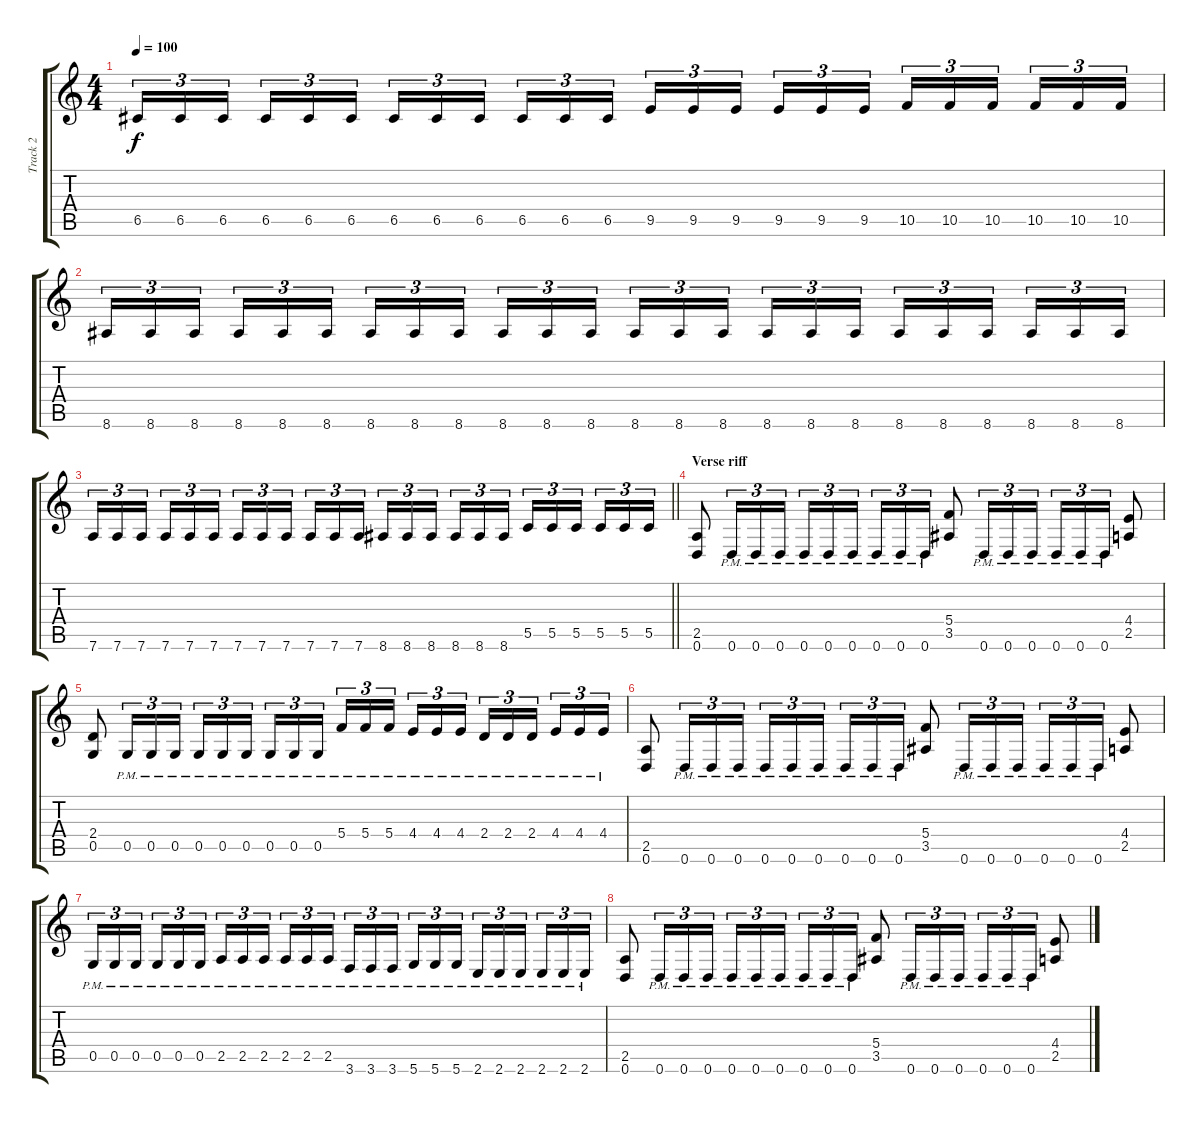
\track ("Track 2" "Track 2") {instrument distortionguitar}
\staff {score tabs}
\tuning (D4 A3 F3 C3 G2 D2) {hide}
\ts (4 4)
\tempo 100
\clef g2
\ks c
6.5.16{tu (3 2) dy f} 6.5.16{tu (3 2)} 6.5.16{tu (3 2) beam splitsecondary} 6.5.16{tu (3 2)} 6.5.16{tu (3 2)} 6.5.16{tu (3 2)} 6.5.16{tu (3 2)} 6.5.16{tu (3 2)} 6.5.16{tu (3 2) beam splitsecondary} 6.5.16{tu (3 2)} 6.5.16{tu (3 2)} 6.5.16{tu (3 2)} 9.5.16{tu (3 2)} 9.5.16{tu (3 2)} 9.5.16{tu (3 2) beam splitsecondary} 9.5.16{tu (3 2)} 9.5.16{tu (3 2)} 9.5.16{tu (3 2)} 10.5.16{tu (3 2)} 10.5.16{tu (3 2)} 10.5.16{tu (3 2) beam splitsecondary} 10.5.16{tu (3 2)} 10.5.16{tu (3 2)} 10.5.16{tu (3 2)} |
8.6.16{tu (3 2)} 8.6.16{tu (3 2)} 8.6.16{tu (3 2) beam splitsecondary} 8.6.16{tu (3 2)} 8.6.16{tu (3 2)} 8.6.16{tu (3 2)} 8.6.16{tu (3 2)} 8.6.16{tu (3 2)} 8.6.16{tu (3 2) beam splitsecondary} 8.6.16{tu (3 2)} 8.6.16{tu (3 2)} 8.6.16{tu (3 2)} 8.6.16{tu (3 2)} 8.6.16{tu (3 2)} 8.6.16{tu (3 2) beam splitsecondary} 8.6.16{tu (3 2)} 8.6.16{tu (3 2)} 8.6.16{tu (3 2)} 8.6.16{tu (3 2)} 8.6.16{tu (3 2)} 8.6.16{tu (3 2) beam splitsecondary} 8.6.16{tu (3 2)} 8.6.16{tu (3 2)} 8.6.16{tu (3 2)} |
\barLineRight lightlight
7.6.16{tu (3 2)} 7.6.16{tu (3 2)} 7.6.16{tu (3 2) beam splitsecondary} 7.6.16{tu (3 2)} 7.6.16{tu (3 2)} 7.6.16{tu (3 2)} 7.6.16{tu (3 2)} 7.6.16{tu (3 2)} 7.6.16{tu (3 2) beam splitsecondary} 7.6.16{tu (3 2)} 7.6.16{tu (3 2)} 7.6.16{tu (3 2)} 8.6.16{tu (3 2)} 8.6.16{tu (3 2)} 8.6.16{tu (3 2) beam splitsecondary} 8.6.16{tu (3 2)} 8.6.16{tu (3 2)} 8.6.16{tu (3 2)} 5.5.16{tu (3 2)} 5.5.16{tu (3 2)} 5.5.16{tu (3 2) beam splitsecondary} 5.5.16{tu (3 2)} 5.5.16{tu (3 2)} 5.5.16{tu (3 2)} |
\section ("" "Verse riff")
(2.5 0.6).8 0.6{pm}.16{tu (3 2)} 0.6{pm}.16{tu (3 2)} 0.6{pm}.16{tu (3 2)} 0.6{pm}.16{tu (3 2)} 0.6{pm}.16{tu (3 2)} 0.6{pm}.16{tu (3 2) beam splitsecondary} 0.6{pm}.16{tu (3 2)} 0.6{pm}.16{tu (3 2)} 0.6{pm}.16{tu (3 2)} (5.4 3.5).8 0.6{pm}.16{tu (3 2)} 0.6{pm}.16{tu (3 2)} 0.6{pm}.16{tu (3 2)} 0.6{pm}.16{tu (3 2)} 0.6{pm}.16{tu (3 2)} 0.6{pm}.16{tu (3 2)} (4.4 2.5).8 |
(2.4 0.5).8 0.5{pm}.16{tu (3 2)} 0.5{pm}.16{tu (3 2)} 0.5{pm}.16{tu (3 2)} 0.5{pm}.16{tu (3 2)} 0.5{pm}.16{tu (3 2)} 0.5{pm}.16{tu (3 2) beam splitsecondary} 0.5{pm}.16{tu (3 2)} 0.5{pm}.16{tu (3 2)} 0.5{pm}.16{tu (3 2)} 5.4{pm}.16{tu (3 2)} 5.4{pm}.16{tu (3 2)} 5.4{pm}.16{tu (3 2) beam splitsecondary} 4.4{pm}.16{tu (3 2)} 4.4{pm}.16{tu (3 2)} 4.4{pm}.16{tu (3 2)} 2.4{pm}.16{tu (3 2)} 2.4{pm}.16{tu (3 2)} 2.4{pm}.16{tu (3 2) beam splitsecondary} 4.4{pm}.16{tu (3 2)} 4.4{pm}.16{tu (3 2)} 4.4{pm}.16{tu (3 2)} |
(2.5 0.6).8 0.6{pm}.16{tu (3 2)} 0.6{pm}.16{tu (3 2)} 0.6{pm}.16{tu (3 2)} 0.6{pm}.16{tu (3 2)} 0.6{pm}.16{tu (3 2)} 0.6{pm}.16{tu (3 2) beam splitsecondary} 0.6{pm}.16{tu (3 2)} 0.6{pm}.16{tu (3 2)} 0.6{pm}.16{tu (3 2)} (5.4 3.5).8 0.6{pm}.16{tu (3 2)} 0.6{pm}.16{tu (3 2)} 0.6{pm}.16{tu (3 2)} 0.6{pm}.16{tu (3 2)} 0.6{pm}.16{tu (3 2)} 0.6{pm}.16{tu (3 2)} (4.4 2.5).8 |
0.5{pm}.16{tu (3 2)} 0.5{pm}.16{tu (3 2)} 0.5{pm}.16{tu (3 2) beam splitsecondary} 0.5{pm}.16{tu (3 2)} 0.5{pm}.16{tu (3 2)} 0.5{pm}.16{tu (3 2)} 2.5{pm}.16{tu (3 2)} 2.5{pm}.16{tu (3 2)} 2.5{pm}.16{tu (3 2) beam splitsecondary} 2.5{pm}.16{tu (3 2)} 2.5{pm}.16{tu (3 2)} 2.5{pm}.16{tu (3 2)} 3.6{pm}.16{tu (3 2)} 3.6{pm}.16{tu (3 2)} 3.6{pm}.16{tu (3 2) beam splitsecondary} 5.6{pm}.16{tu (3 2)} 5.6{pm}.16{tu (3 2)} 5.6{pm}.16{tu (3 2)} 2.6{pm}.16{tu (3 2)} 2.6{pm}.16{tu (3 2)} 2.6{pm}.16{tu (3 2) beam splitsecondary} 2.6{pm}.16{tu (3 2)} 2.6{pm}.16{tu (3 2)} 2.6{pm}.16{tu (3 2)} |
(2.5 0.6).8 0.6{pm}.16{tu (3 2)} 0.6{pm}.16{tu (3 2)} 0.6{pm}.16{tu (3 2)} 0.6{pm}.16{tu (3 2)} 0.6{pm}.16{tu (3 2)} 0.6{pm}.16{tu (3 2) beam splitsecondary} 0.6{pm}.16{tu (3 2)} 0.6{pm}.16{tu (3 2)} 0.6{pm}.16{tu (3 2)} (5.4 3.5).8 0.6{pm}.16{tu (3 2)} 0.6{pm}.16{tu (3 2)} 0.6{pm}.16{tu (3 2)} 0.6{pm}.16{tu (3 2)} 0.6{pm}.16{tu (3 2)} 0.6{pm}.16{tu (3 2)} (4.4 2.5).8
